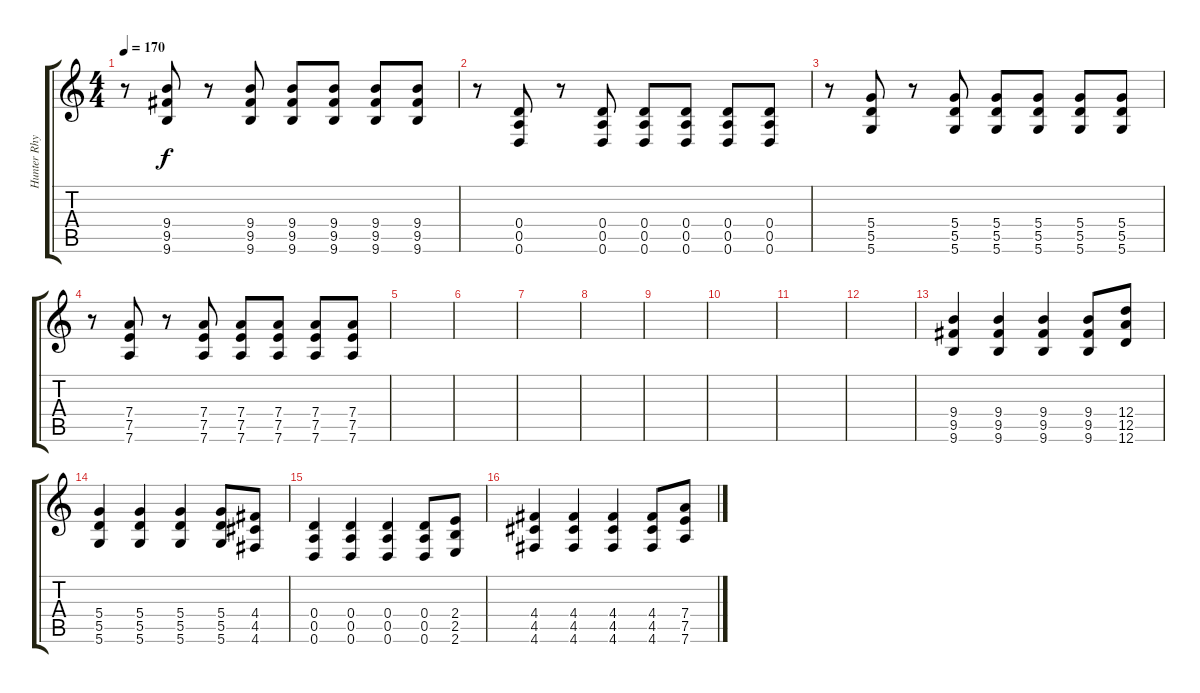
\track ("Hunter Rhythm" "Hunter Rhy") {instrument overdrivenguitar}
\staff {score tabs}
\tuning (E4 B3 G3 D3 A2 D2) {hide}
\ts (4 4)
\tempo 170
\clef g2
\ks c
r.8{dy f} (9.4 9.5 9.6).8 r.8 (9.4 9.5 9.6).8 (9.4 9.5 9.6).8 (9.4 9.5 9.6).8 (9.4 9.5 9.6).8 (9.4 9.5 9.6).8 |
r.8 (0.4 0.5 0.6).8 r.8 (0.4 0.5 0.6).8 (0.4 0.5 0.6).8 (0.4 0.5 0.6).8 (0.4 0.5 0.6).8 (0.4 0.5 0.6).8 |
r.8 (5.4 5.5 5.6).8 r.8 (5.4 5.5 5.6).8 (5.4 5.5 5.6).8 (5.4 5.5 5.6).8 (5.4 5.5 5.6).8 (5.4 5.5 5.6).8 |
r.8 (7.4 7.5 7.6).8 r.8 (7.4 7.5 7.6).8 (7.4 7.5 7.6).8 (7.4 7.5 7.6).8 (7.4 7.5 7.6).8 (7.4 7.5 7.6).8 |
|
|
|
|
|
|
|
|
(9.4 9.5 9.6).4 (9.4 9.5 9.6).4 (9.4 9.5 9.6).4 (9.4 9.5 9.6).8 (12.4 12.5 12.6).8 |
(5.4 5.5 5.6).4 (5.4 5.5 5.6).4 (5.4 5.5 5.6).4 (5.4 5.5 5.6).8 (4.4 4.5 4.6).8 |
(0.4 0.5 0.6).4 (0.4 0.5 0.6).4 (0.4 0.5 0.6).4 (0.4 0.5 0.6).8 (2.4 2.5 2.6).8 |
(4.4 4.5 4.6).4 (4.4 4.5 4.6).4 (4.4 4.5 4.6).4 (4.4 4.5 4.6).8 (7.4 7.5 7.6).8
